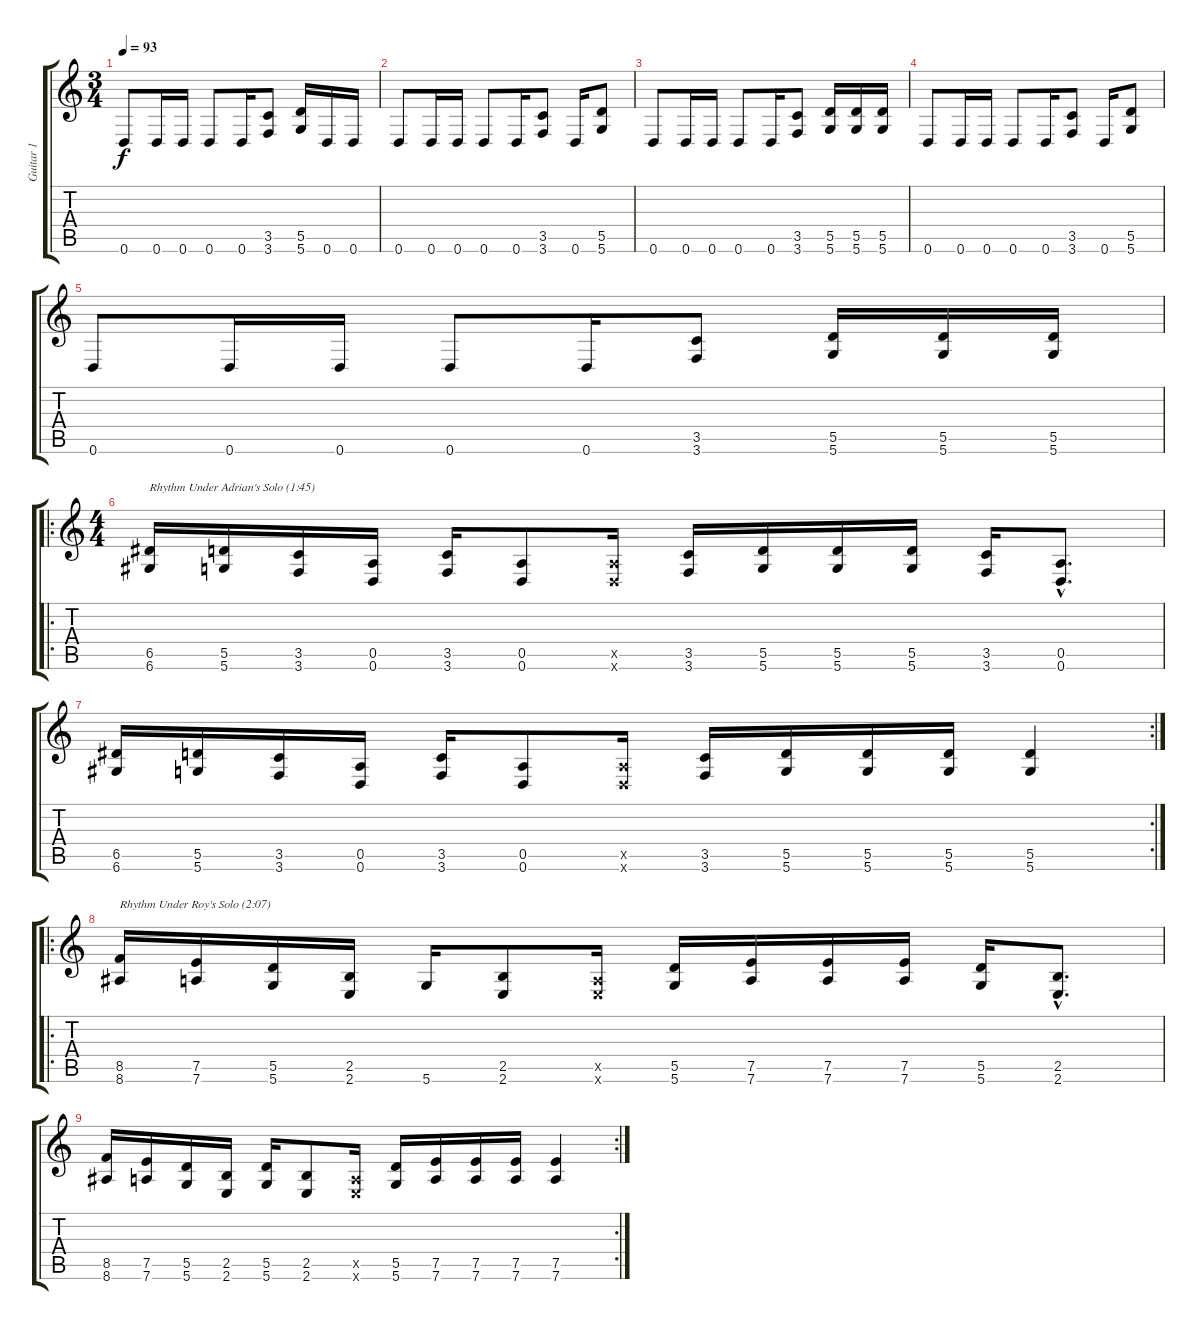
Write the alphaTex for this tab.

\track ("Guitar 1" "Guitar 1") {instrument distortionguitar}
\staff {score tabs}
\tuning (E4 B3 G3 D3 A2 D2) {hide}
\ts (3 4)
\tempo 93
\clef g2
\ks c
0.6.8{dy f} 0.6.16 0.6.16 0.6.8 0.6.16 (3.5 3.6).8 (5.5 5.6).16 0.6.16 0.6.16 |
0.6.8 0.6.16 0.6.16 0.6.8 0.6.16 (3.5 3.6).8 0.6.16 (5.5 5.6).8 |
0.6.8 0.6.16 0.6.16 0.6.8 0.6.16 (3.5 3.6).8 (5.5 5.6).16 (5.5 5.6).16 (5.5 5.6).16 |
0.6.8 0.6.16 0.6.16 0.6.8 0.6.16 (3.5 3.6).8 0.6.16 (5.5 5.6).8 |
0.6.8 0.6.16 0.6.16 0.6.8 0.6.16 (3.5 3.6).8 (5.5 5.6).16 (5.5 5.6).16 (5.5 5.6).16 |
\ro
\ts (4 4)
(6.5 6.6).16{txt "Rhythm Under Adrian's Solo (1:45)"} (5.5 5.6).16 (3.5 3.6).16 (0.5 0.6).16 (3.5 3.6).16 (0.5 0.6).8 (0.5{x} 0.6{x}).16 (3.5 3.6).16 (5.5 5.6).16 (5.5 5.6).16 (5.5 5.6).16 (3.5 3.6).16 (0.5{hac} 0.6{hac}).8{d} |
\rc 2
(6.5 6.6).16 (5.5 5.6).16 (3.5 3.6).16 (0.5 0.6).16 (3.5 3.6).16 (0.5 0.6).8 (0.5{x} 0.6{x}).16 (3.5 3.6).16 (5.5 5.6).16 (5.5 5.6).16 (5.5 5.6).16 (5.5 5.6).4 |
\ro
(8.5 8.6).16{txt "Rhythm Under Roy's Solo (2:07)"} (7.5 7.6).16 (5.5 5.6).16 (2.5 2.6).16 5.6.16 (2.5 2.6).8 (0.5{x} 2.6{x}).16 (5.5 5.6).16 (7.5 7.6).16 (7.5 7.6).16 (7.5 7.6).16 (5.5 5.6).16 (2.5{hac} 2.6{hac}).8{d} |
\rc 2
(8.5 8.6).16 (7.5 7.6).16 (5.5 5.6).16 (2.5 2.6).16 (5.5 5.6).16 (2.5 2.6).8 (0.5{x} 2.6{x}).16 (5.5 5.6).16 (7.5 7.6).16 (7.5 7.6).16 (7.5 7.6).16 (7.5 7.6).4
